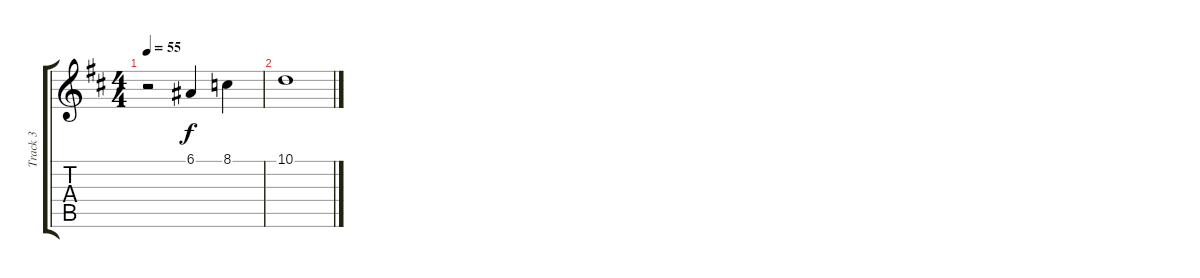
\track ("Track 3" "Track 3") {instrument celesta}
\staff {score tabs}
\tuning (E4 B3 G3 D3 A2 E2) {hide}
\ts (4 4)
\tempo 55
\clef g2
\ks d
r.2{dy f} 6.1.4 8.1.4 |
10.1.1
